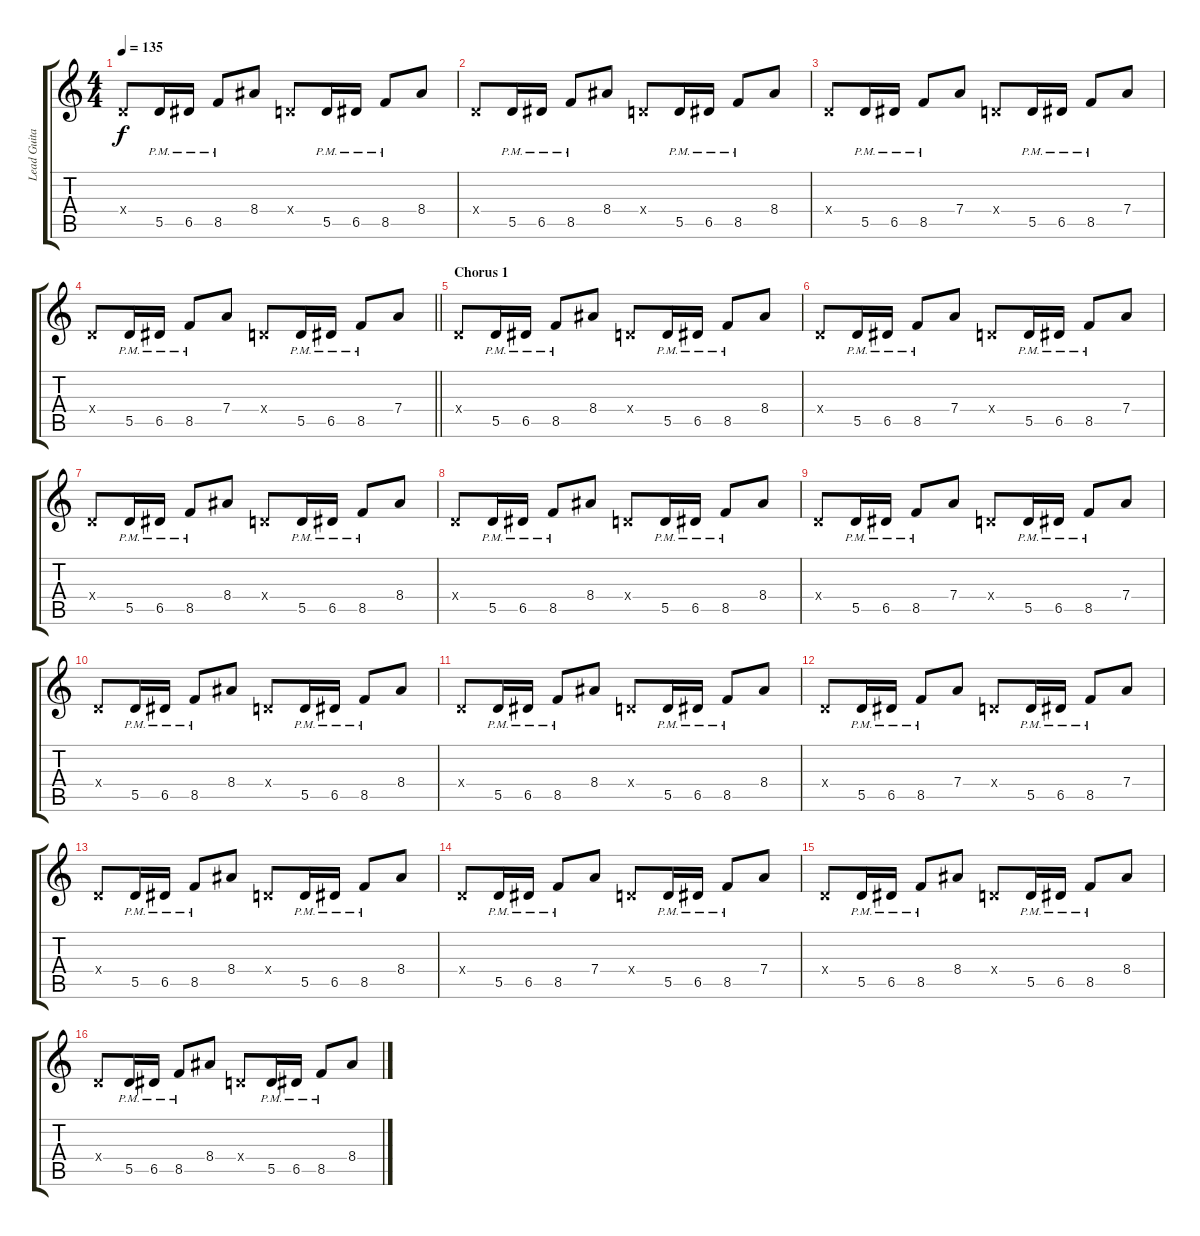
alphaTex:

\track ("Lead Guitar" "Lead Guita") {instrument electricguitarclean}
\staff {score tabs}
\tuning (E4 B3 G3 D3 A2 E2) {hide}
\ts (4 4)
\tempo 135
\clef g2
\ks c
0.4{x}.8{dy f} 5.5{pm}.16 6.5{pm}.16 8.5{pm}.8 8.4.8 0.4{x}.8 5.5{pm}.16 6.5{pm}.16 8.5{pm}.8 8.4.8 |
0.4{x}.8 5.5{pm}.16 6.5{pm}.16 8.5{pm}.8 8.4.8 0.4{x}.8 5.5{pm}.16 6.5{pm}.16 8.5{pm}.8 8.4.8 |
0.4{x}.8 5.5{pm}.16 6.5{pm}.16 8.5{pm}.8 7.4.8 0.4{x}.8 5.5{pm}.16 6.5{pm}.16 8.5{pm}.8 7.4.8 |
\barLineRight lightlight
0.4{x}.8 5.5{pm}.16 6.5{pm}.16 8.5{pm}.8 7.4.8 0.4{x}.8 5.5{pm}.16 6.5{pm}.16 8.5{pm}.8 7.4.8 |
\section ("" "Chorus 1")
0.4{x}.8 5.5{pm}.16 6.5{pm}.16 8.5{pm}.8 8.4.8 0.4{x}.8 5.5{pm}.16 6.5{pm}.16 8.5{pm}.8 8.4.8 |
0.4{x}.8 5.5{pm}.16 6.5{pm}.16 8.5{pm}.8 7.4.8 0.4{x}.8 5.5{pm}.16 6.5{pm}.16 8.5{pm}.8 7.4.8 |
0.4{x}.8 5.5{pm}.16 6.5{pm}.16 8.5{pm}.8 8.4.8 0.4{x}.8 5.5{pm}.16 6.5{pm}.16 8.5{pm}.8 8.4.8 |
0.4{x}.8 5.5{pm}.16 6.5{pm}.16 8.5{pm}.8 8.4.8 0.4{x}.8 5.5{pm}.16 6.5{pm}.16 8.5{pm}.8 8.4.8 |
0.4{x}.8 5.5{pm}.16 6.5{pm}.16 8.5{pm}.8 7.4.8 0.4{x}.8 5.5{pm}.16 6.5{pm}.16 8.5{pm}.8 7.4.8 |
0.4{x}.8 5.5{pm}.16 6.5{pm}.16 8.5{pm}.8 8.4.8 0.4{x}.8 5.5{pm}.16 6.5{pm}.16 8.5{pm}.8 8.4.8 |
0.4{x}.8 5.5{pm}.16 6.5{pm}.16 8.5{pm}.8 8.4.8 0.4{x}.8 5.5{pm}.16 6.5{pm}.16 8.5{pm}.8 8.4.8 |
0.4{x}.8 5.5{pm}.16 6.5{pm}.16 8.5{pm}.8 7.4.8 0.4{x}.8 5.5{pm}.16 6.5{pm}.16 8.5{pm}.8 7.4.8 |
0.4{x}.8 5.5{pm}.16 6.5{pm}.16 8.5{pm}.8 8.4.8 0.4{x}.8 5.5{pm}.16 6.5{pm}.16 8.5{pm}.8 8.4.8 |
0.4{x}.8 5.5{pm}.16 6.5{pm}.16 8.5{pm}.8 7.4.8 0.4{x}.8 5.5{pm}.16 6.5{pm}.16 8.5{pm}.8 7.4.8 |
0.4{x}.8 5.5{pm}.16 6.5{pm}.16 8.5{pm}.8 8.4.8 0.4{x}.8 5.5{pm}.16 6.5{pm}.16 8.5{pm}.8 8.4.8 |
0.4{x}.8 5.5{pm}.16 6.5{pm}.16 8.5{pm}.8 8.4.8 0.4{x}.8 5.5{pm}.16 6.5{pm}.16 8.5{pm}.8 8.4.8
